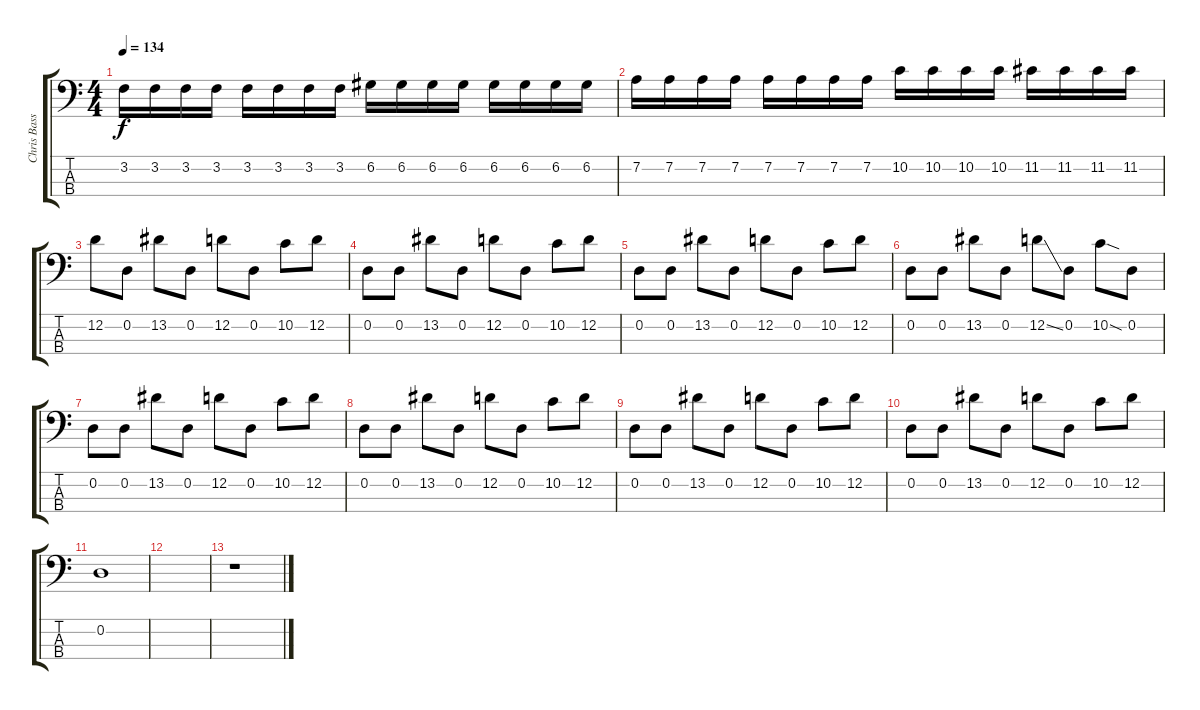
\track ("Chris Bass" "Chris Bass") {instrument electricbassfinger}
\staff {score tabs}
\tuning (G2 D2 A1 D1) {hide}
\ts (4 4)
\tempo 134
\clef f4
\ks c
3.2.16{dy f} 3.2.16 3.2.16 3.2.16 3.2.16 3.2.16 3.2.16 3.2.16 6.2.16 6.2.16 6.2.16 6.2.16 6.2.16 6.2.16 6.2.16 6.2.16 |
7.2.16 7.2.16 7.2.16 7.2.16 7.2.16 7.2.16 7.2.16 7.2.16 10.2.16 10.2.16 10.2.16 10.2.16 11.2.16 11.2.16 11.2.16 11.2.16 |
12.2.8 0.2.8 13.2.8 0.2.8 12.2.8 0.2.8 10.2.8 12.2.8 |
0.2.8 0.2.8 13.2.8 0.2.8 12.2.8 0.2.8 10.2.8 12.2.8 |
0.2.8 0.2.8 13.2.8 0.2.8 12.2.8 0.2.8 10.2.8 12.2.8 |
0.2.8 0.2.8 13.2.8 0.2.8 12.2{ss}.8 0.2.8 10.2{sod}.8 0.2.8 |
0.2.8 0.2.8 13.2.8 0.2.8 12.2.8 0.2.8 10.2.8 12.2.8 |
0.2.8 0.2.8 13.2.8 0.2.8 12.2.8 0.2.8 10.2.8 12.2.8 |
0.2.8 0.2.8 13.2.8 0.2.8 12.2.8 0.2.8 10.2.8 12.2.8 |
0.2.8 0.2.8 13.2.8 0.2.8 12.2.8 0.2.8 10.2.8 12.2.8 |
0.2.1 |
|
r.1
